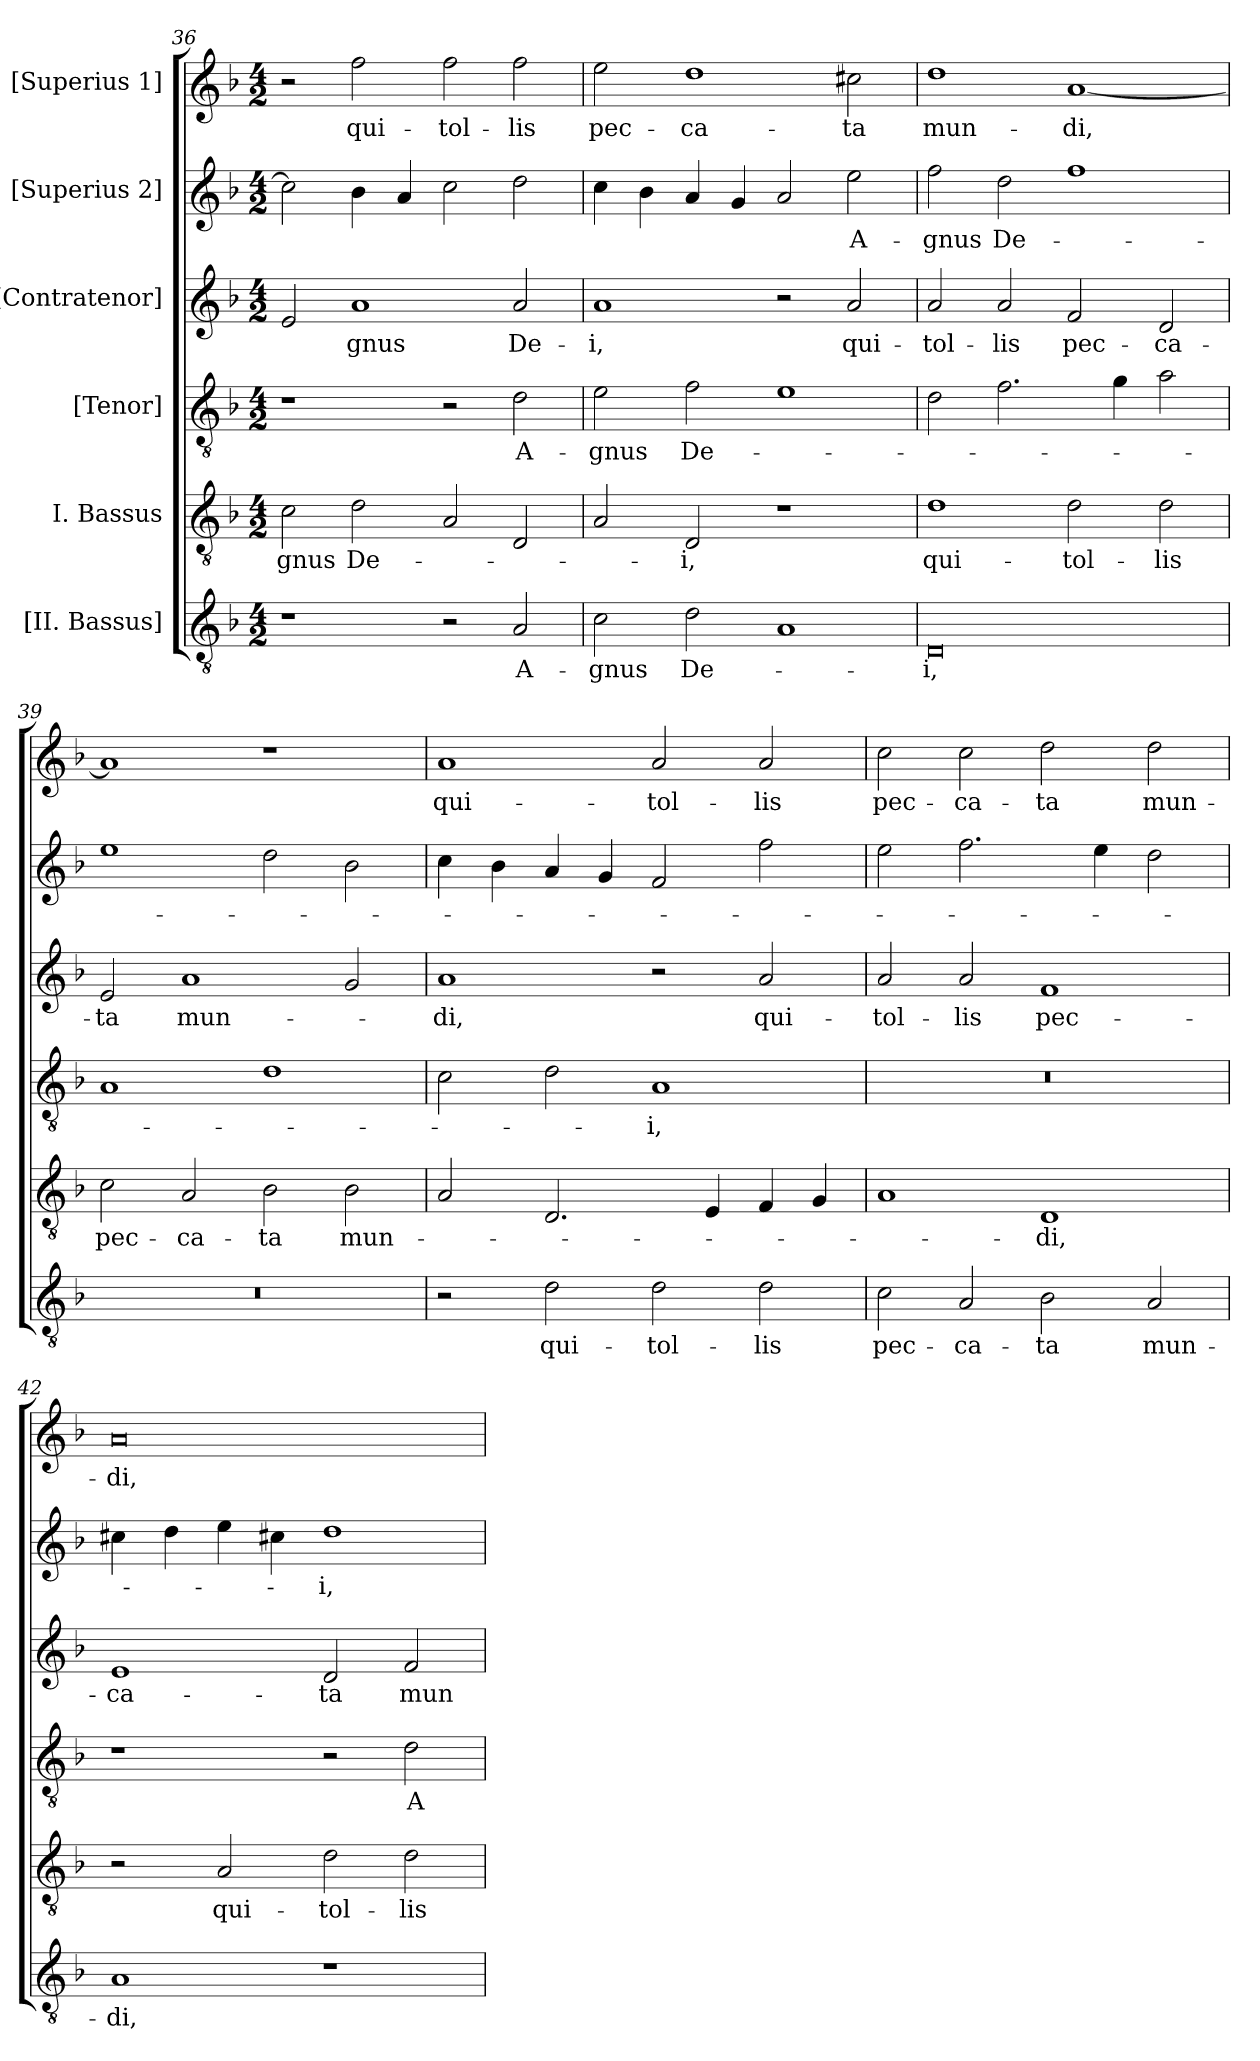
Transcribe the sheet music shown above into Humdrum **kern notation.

**kern	**text	**kern	**text	**kern	**text	**kern	**text	**kern	**text	**kern	**text
*part6	*part6	*part5	*part5	*part4	*part4	*part3	*part3	*part2	*part2	*part1	*part1
*staff6	*staff6	*staff5	*staff5	*staff4	*staff4	*staff3	*staff3	*staff2	*staff2	*staff1	*staff1
*I"[II. Bassus]	*	*I"I. Bassus	*	*I"[Tenor]	*	*I"[Contratenor]	*	*I"[Superius 2]	*	*I"[Superius 1]	*
*clefGv2	*	*clefGv2	*	*clefGv2	*	*clefG2	*	*clefG2	*	*clefG2	*
*k[b-]	*	*k[b-]	*	*k[b-]	*	*k[b-]	*	*k[b-]	*	*k[b-]	*
*M4/2	*	*M4/2	*	*M4/2	*	*M4/2	*	*M4/2	*	*M4/2	*
=36	=36	=36	=36	=36	=36	=36	=36	=36	=36	=36	=36
1r	.	2c\	-gnus	1r	.	2e/	.	2cc\]	.	2r	.
.	.	2d\	De-	.	.	1a/	-gnus	4b-\	.	2ff\	qui-
.	.	.	.	.	.	.	.	4a/	.	.	.
2r	.	2A/	.	2r	.	.	.	2cc\	.	2ff\	tol-
2A/	A-	2D/	.	2d\	A-	2a/	De-	2dd\	.	2ff\	-lis
=37	=37	=37	=37	=37	=37	=37	=37	=37	=37	=37	=37
2c\	-gnus	2A/	.	2e\	-gnus	1a/	-i,	4cc\	.	2ee\	pec-
.	.	.	.	.	.	.	.	4b-\	.	.	.
2d\	De-	2D/	-i,	2f\	De-	.	.	4a/	.	1dd\	-ca-
.	.	.	.	.	.	.	.	4g/	.	.	.
1A/	.	1r	.	1e\	.	2r	.	2a/	.	.	.
.	.	.	.	.	.	2a/	qui-	2ee\	A-	2cc#X\	-ta
=38	=38	=38	=38	=38	=38	=38	=38	=38	=38	=38	=38
0D/	-i,	1d\	qui-	2d\	.	2a/	tol-	2ff\	-gnus	1dd\	mun-
.	.	.	.	2.f\	.	2a/	-lis	2dd\	De-	.	.
.	.	2d\	tol-	.	.	2f/	pec-	1ff\	.	[1a/	-di,
.	.	.	.	4g\	.	.	.	.	.	.	.
.	.	2d\	-lis	2a\	.	2d/	-ca-	.	.	.	.
=39	=39	=39	=39	=39	=39	=39	=39	=39	=39	=39	=39
0r	.	2c\	pec-	1A/	.	2e/	-ta	1ee\	.	1a/]	.
.	.	2A/	-ca-	.	.	1a/	mun-	.	.	.	.
.	.	2B-\	-ta	1d\	.	.	.	2dd\	.	1r	.
.	.	2B-\	mun-	.	.	2g/	.	2b-\	.	.	.
=40	=40	=40	=40	=40	=40	=40	=40	=40	=40	=40	=40
2r	.	2A/	.	2c\	.	1a/	-di,	4cc\	.	1a/	qui-
.	.	.	.	.	.	.	.	4b-\	.	.	.
2d\	qui-	2.D/	.	2d\	.	.	.	4a/	.	.	.
.	.	.	.	.	.	.	.	4g/	.	.	.
2d\	tol-	.	.	1A/	-i,	2r	.	2f/	.	2a/	tol-
.	.	4E/	.	.	.	.	.	.	.	.	.
2d\	-lis	4F/	.	.	.	2a/	qui-	2ff\	.	2a/	-lis
.	.	4G/	.	.	.	.	.	.	.	.	.
=41	=41	=41	=41	=41	=41	=41	=41	=41	=41	=41	=41
2c\	pec-	1A/	.	0r	.	2a/	tol-	2ee\	.	2cc\	pec-
2A/	-ca-	.	.	.	.	2a/	-lis	2.ff\	.	2cc\	-ca-
2B-\	-ta	1D/	-di,	.	.	1f/	pec-	.	.	2dd\	-ta
.	.	.	.	.	.	.	.	4ee\	.	.	.
2A/	mun-	.	.	.	.	.	.	2dd\	.	2dd\	mun-
=42	=42	=42	=42	=42	=42	=42	=42	=42	=42	=42	=42
1A/	-di,	2r	.	1r	.	1e/	-ca-	4cc#X\	.	0a/	-di,
.	.	.	.	.	.	.	.	4dd\	.	.	.
.	.	2A/	qui-	.	.	.	.	4ee\	.	.	.
.	.	.	.	.	.	.	.	4cc#X\	.	.	.
1r	.	2d\	tol-	2r	.	2d/	-ta	1dd\	-i,	.	.
.	.	2d\	-lis	2d\	A-	2f/	mun-	.	.	.	.
=	=	=	=	=	=	=	=	=	=	=	=
*-	*-	*-	*-	*-	*-	*-	*-	*-	*-	*-	*-
